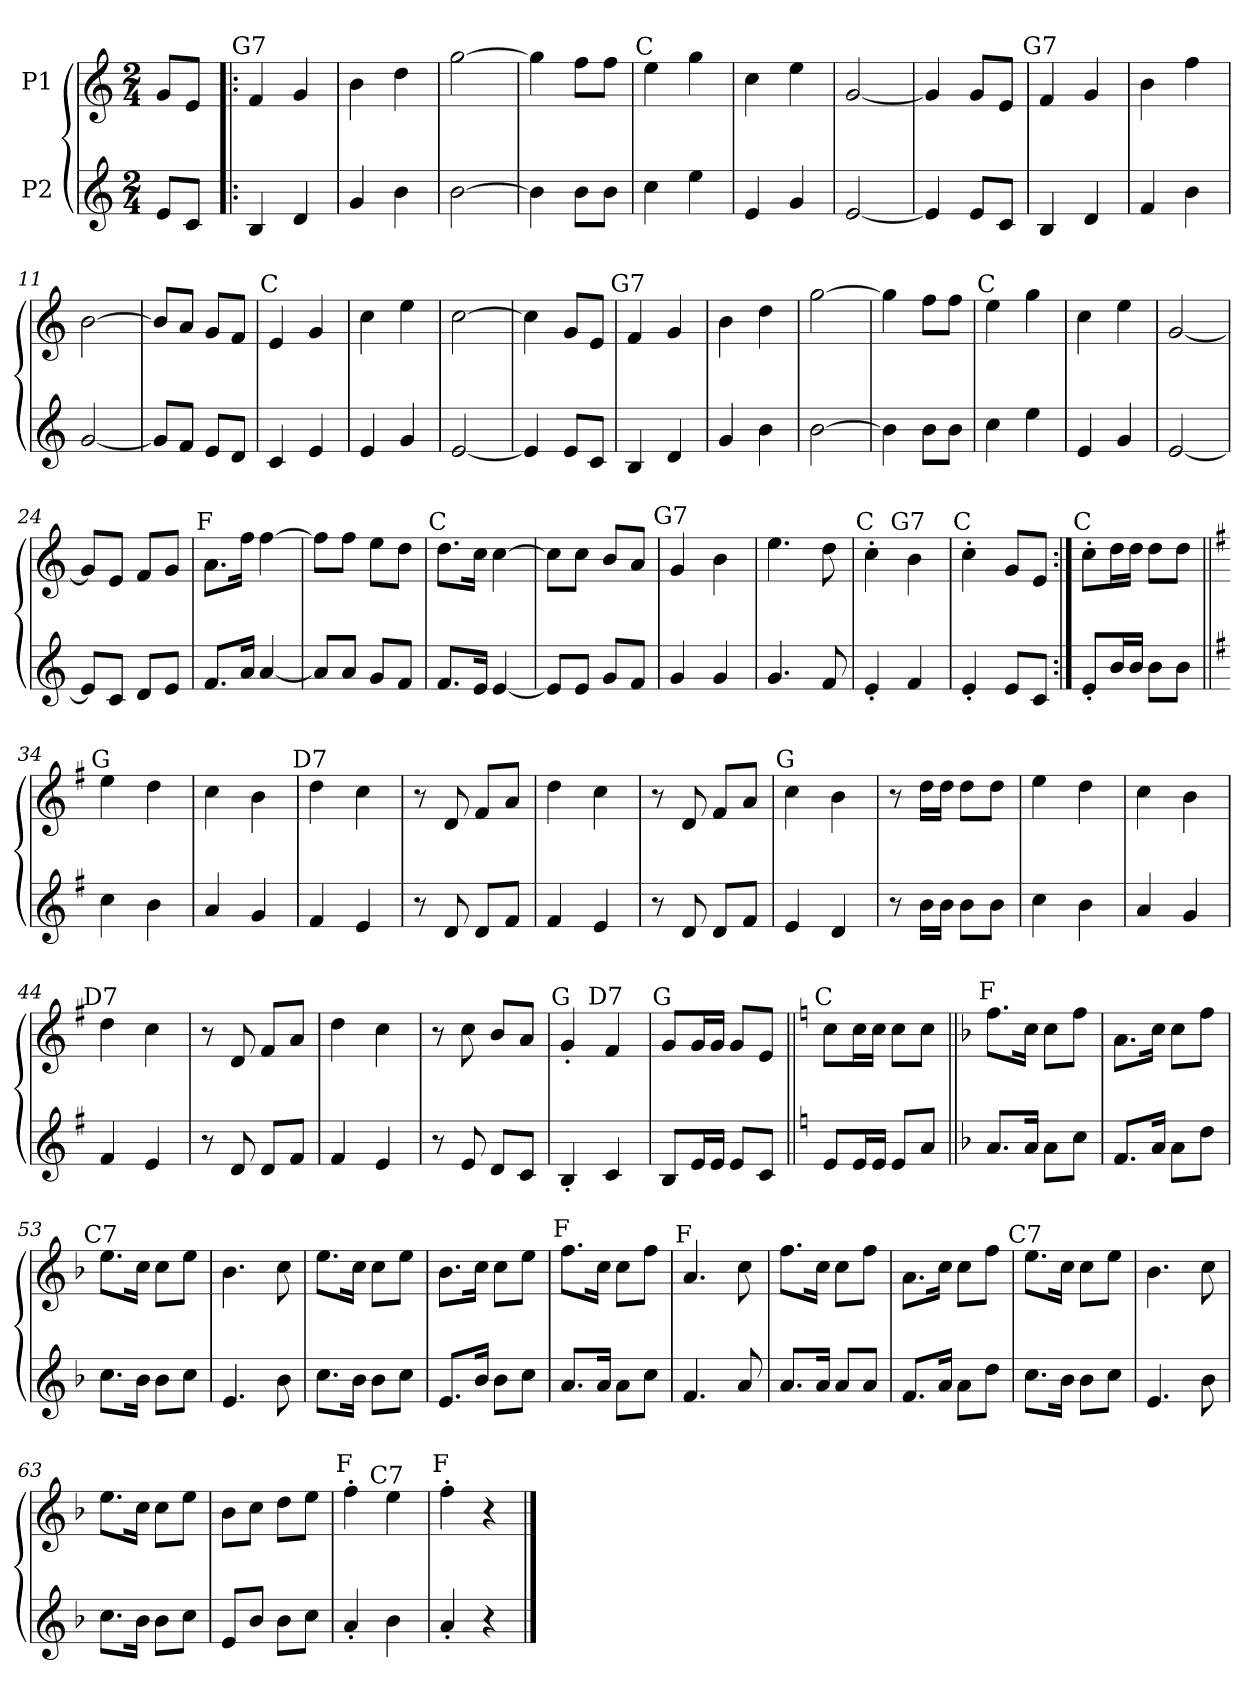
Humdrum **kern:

**kern	**kern
*part2	*part1
*staff2	*staff1
*I"P2	*I"P1
!!LO:PB:g=z
*clefG2	*clefG2
*k[]	*k[]
*C:	*C:
*M2/4	*M2/4
=	=
8ei/L	8gi/L
8ci/J	8ei/J
=1!|:	=1!|:
!	!LO:TX:a:cj:t=G7
4Bi/	4fi/
4di/	4gi/
=2	=2
4gi/	4bi\
4bi\	4ddi\
=3	=3
[>2bi\	[>2ggi\
=4	=4
4bi\]	4ggi\]
8bi\L	8ffi\L
8bi\J	8ffi\J
=5	=5
!	!LO:TX:a:cj:t=C
4cci\	4eei\
4eei\	4ggi\
=6	=6
4ei/	4cci\
4gi/	4eei\
=7	=7
[<2ei/	[<2gi/
=8	=8
4ei/]	4gi/]
8ei/L	8gi/L
8ci/J	8ei/J
=9	=9
!	!LO:TX:a:cj:t=G7
4Bi/	4fi/
4di/	4gi/
=10	=10
4fi/	4bi\
4bi\	4ffi\
=11	=11
[<2gi/	[>2bi\
=12	=12
8gi/L]	8bi/L]
8fi/J	8ai/J
8ei/L	8gi/L
8di/J	8fi/J
=13	=13
!	!LO:TX:a:cj:t=C
4ci/	4ei/
4ei/	4gi/
=14	=14
4ei/	4cci\
4gi/	4eei\
!!LO:LB:g=z
=15	=15
[<2ei/	[>2cci\
=16	=16
4ei/]	4cci\]
8ei/L	8gi/L
8ci/J	8ei/J
=17	=17
!	!LO:TX:a:cj:t=G7
4Bi/	4fi/
4di/	4gi/
=18	=18
4gi/	4bi\
4bi\	4ddi\
=19	=19
[>2bi\	[>2ggi\
=20	=20
4bi\]	4ggi\]
8bi\L	8ffi\L
8bi\J	8ffi\J
=21	=21
!	!LO:TX:a:cj:t=C
4cci\	4eei\
4eei\	4ggi\
=22	=22
4ei/	4cci\
4gi/	4eei\
=23	=23
[<2ei/	[<2gi/
=24	=24
8ei/L]	8gi/L]
8ci/J	8ei/J
8di/L	8fi/L
8ei/J	8gi/J
=25	=25
!	!LO:TX:a:cj:t=F
8.fi/L	8.ai\L
16ai/Jk	16ffi\Jk
[<4ai/	[>4ffi\
=26	=26
8ai/L]	8ffi\L]
8ai/J	8ffi\J
8gi/L	8eei\L
8fi/J	8ddi\J
=27	=27
!	!LO:TX:a:cj:t=C
8.fi/L	8.ddi\L
16ei/Jk	16cci\Jk
[<4ei/	[>4cci\
=28	=28
8ei/L]	8cci\L]
8ei/J	8cci\J
8gi/L	8bi/L
8fi/J	8ai/J
!!LO:LB:g=z
=29	=29
!	!LO:TX:a:cj:t=G7
4gi/	4gi/
4gi/	4bi\
=30	=30
4.gi/	4.eei\
8fi/	8ddi\
=31	=31
!	!LO:TX:a:cj:t=C
4e'i/	4cc'i\
!	!LO:TX:a:cj:t=G7
4fi/	4bi\
=32	=32
!	!LO:TX:a:cj:t=C
4e'i/	4cc'i\
8ei/L	8gi/L
8ci/J	8ei/J
=33:|!	=33:|!
!	!LO:TX:a:cj:t=C
8e'i/L	8cc'i\L
16bi/L	16ddi\L
16bi/JJ	16ddi\JJ
8bi\L	8ddi\L
8bi\J	8ddi\J
=34||	=34||
*k[f#]	*k[f#]
*G:	*G:
!	!LO:TX:a:cj:t=G
4cci\	4eei\
4bi\	4ddi\
=35	=35
4ai/	4cci\
4gi/	4bi\
=36	=36
!	!LO:TX:a:cj:t=D7
4f#i/	4ddi\
4ei/	4cci\
=37	=37
*	*^
8r	8r	8ryy
8di/	8di/	4.ryy
8di/L	8f#i/L	.
8f#i/J	8ai/J	.
*	*v	*v
=38	=38
4f#i/	4ddi\
4ei/	4cci\
=39	=39
*	*^
8r	8r	8ryy
8di/	8di/	4.ryy
8di/L	8f#i/L	.
8f#i/J	8ai/J	.
*	*v	*v
!!LO:LB:g=z
=40	=40
!	!LO:TX:a:cj:t=G
4ei/	4cci\
4di/	4bi\
=41	=41
*	*^
8r	8r	8ryy
16bi\LL	16ddi\LL	4.ryy
16bi\JJ	16ddi\JJ	.
8bi\L	8ddi\L	.
8bi\J	8ddi\J	.
*	*v	*v
=42	=42
4cci\	4eei\
4bi\	4ddi\
=43	=43
4ai/	4cci\
4gi/	4bi\
=44	=44
!	!LO:TX:a:cj:t=D7
4f#i/	4ddi\
4ei/	4cci\
=45	=45
8r	8r
8di/	8di/
8di/L	8f#i/L
8f#i/J	8ai/J
=46	=46
4f#i/	4ddi\
4ei/	4cci\
=47	=47
8r	8r
8ei/	8cci\
8di/L	8bi/L
8ci/J	8ai/J
=48	=48
!	!LO:TX:a:cj:t=G
4B'i/	4g'i/
!	!LO:TX:a:cj:t=D7
4ci/	4f#i/
=49	=49
!	!LO:TX:a:cj:t=G
8Bi/L	8gi/L
16ei/L	16gi/L
16ei/JJ	16gi/JJ
8ei/L	8gi/L
8ci/J	8ei/J
!!LO:LB:g=z
=50||	=50||
*k[]	*k[]
*C:	*C:
!	!LO:TX:a:cj:t=C
8ei/L	8cci\L
16ei/L	16cci\L
16ei/JJ	16cci\JJ
8ei/L	8cci\L
8ai/J	8cci\J
=51||	=51||
*k[b-]	*k[b-]
*F:	*F:
!	!LO:TX:a:cj:t=F
8.ai/L	8.ffi\L
16ai/Jk	16cci\Jk
8ai\L	8cci\L
8cci\J	8ffi\J
=52	=52
8.fi/L	8.ai\L
16ai/Jk	16cci\Jk
8ai\L	8cci\L
8ddi\J	8ffi\J
=53	=53
!	!LO:TX:a:cj:t=C7
8.cci\L	8.eei\L
16b-i\Jk	16cci\Jk
8b-i\L	8cci\L
8cci\J	8eei\J
=54	=54
4.ei/	4.b-i\
8b-i\	8cci\
=55	=55
8.cci\L	8.eei\L
16b-i\Jk	16cci\Jk
8b-i\L	8cci\L
8cci\J	8eei\J
=56	=56
8.ei/L	8.b-i\L
16b-i/Jk	16cci\Jk
8b-i\L	8cci\L
8cci\J	8eei\J
=57	=57
!	!LO:TX:a:cj:t=F
8.ai/L	8.ffi\L
16ai/Jk	16cci\Jk
8ai\L	8cci\L
8cci\J	8ffi\J
!!LO:LB:g=z
=58	=58
!	!LO:TX:a:cj:t=F
4.fi/	4.ai/
8ai/	8cci\
=59	=59
8.ai/L	8.ffi\L
16ai/Jk	16cci\Jk
8ai/L	8cci\L
8ai/J	8ffi\J
=60	=60
8.fi/L	8.ai\L
16ai/Jk	16cci\Jk
8ai\L	8cci\L
8ddi\J	8ffi\J
=61	=61
!	!LO:TX:a:cj:t=C7
8.cci\L	8.eei\L
16b-i\Jk	16cci\Jk
8b-i\L	8cci\L
8cci\J	8eei\J
=62	=62
4.ei/	4.b-i\
8b-i\	8cci\
=63	=63
8.cci\L	8.eei\L
16b-i\Jk	16cci\Jk
8b-i\L	8cci\L
8cci\J	8eei\J
=64	=64
8ei/L	8b-i\L
8b-i/J	8cci\J
8b-i\L	8ddi\L
8cci\J	8eei\J
=65	=65
!	!LO:TX:a:cj:t=F
4a'i/	4ff'i\
!	!LO:TX:a:cj:t=C7
4b-i\	4eei\
=66	=66
!	!LO:TX:a:cj:t=F
4a'i/	4ff'i\
4r	4r
==	==
*-	*-
